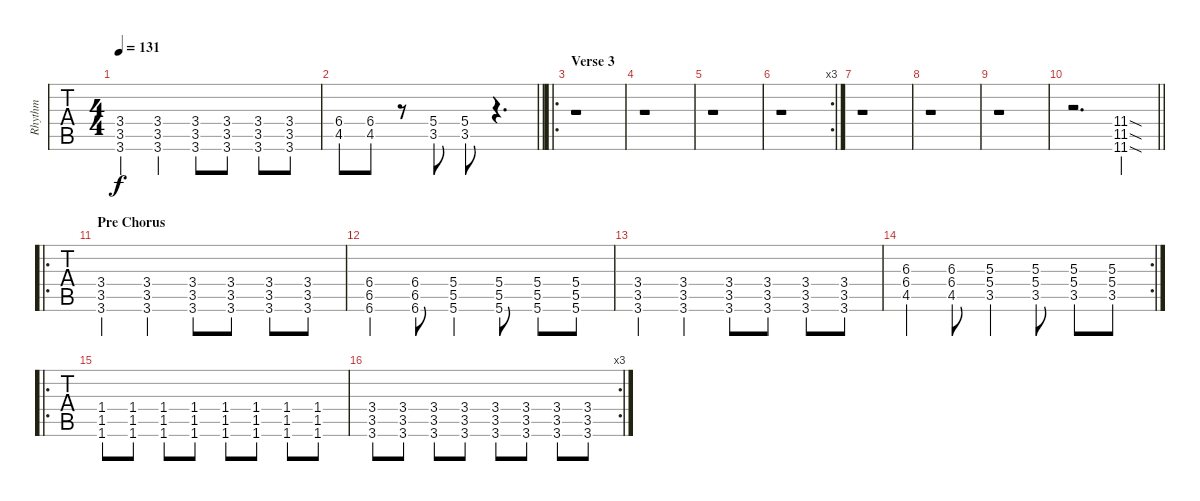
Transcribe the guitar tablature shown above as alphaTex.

\track ("Rhythm" "Rhythm") {instrument distortionguitar}
\staff {tabs}
\tuning (E4 B3 G3 D3 A2 D2) {hide}
\ts (4 4)
\tempo 131
\clef g2
\ks eb
(3.4 3.5 3.6).4{dy f} (3.4 3.5 3.6).4 (3.4 3.5 3.6).8 (3.4 3.5 3.6).8 (3.4 3.5 3.6).8 (3.4 3.5 3.6).8 |
\barLineRight lightlight
(6.4 4.5).8 (6.4 4.5).8 r.8 (5.4 3.5).8 (5.4 3.5).8 r.4{d} |
\ro
\section ("" "Verse 3")
r.1 |
r.1 |
r.1 |
\rc 3
r.1 |
r.1 |
r.1 |
r.1 |
\barLineRight lightlight
r.2{d} (11.4{sod} 11.5{sod} 11.6{sod}).4 |
\ro
\section ("" "Pre Chorus")
(3.4 3.5 3.6).4 (3.4 3.5 3.6).4 (3.4 3.5 3.6).8 (3.4 3.5 3.6).8 (3.4 3.5 3.6).8 (3.4 3.5 3.6).8 |
(6.4 6.5 6.6).4 (6.4 6.5 6.6).8 (5.4 5.5 5.6).4 (5.4 5.5 5.6).8 (5.4 5.5 5.6).8 (5.4 5.5 5.6).8 |
(3.4 3.5 3.6).4 (3.4 3.5 3.6).4 (3.4 3.5 3.6).8 (3.4 3.5 3.6).8 (3.4 3.5 3.6).8 (3.4 3.5 3.6).8 |
\rc 2
(6.3 6.4 4.5).4 (6.3 6.4 4.5).8 (5.3 5.4 3.5).4 (5.3 5.4 3.5).8 (5.3 5.4 3.5).8 (5.3 5.4 3.5).8 |
\ro
(1.4 1.5 1.6).8 (1.4 1.5 1.6).8 (1.4 1.5 1.6).8 (1.4 1.5 1.6).8 (1.4 1.5 1.6).8 (1.4 1.5 1.6).8 (1.4 1.5 1.6).8 (1.4 1.5 1.6).8 |
\rc 3
(3.4 3.5 3.6).8 (3.4 3.5 3.6).8 (3.4 3.5 3.6).8 (3.4 3.5 3.6).8 (3.4 3.5 3.6).8 (3.4 3.5 3.6).8 (3.4 3.5 3.6).8 (3.4 3.5 3.6).8
